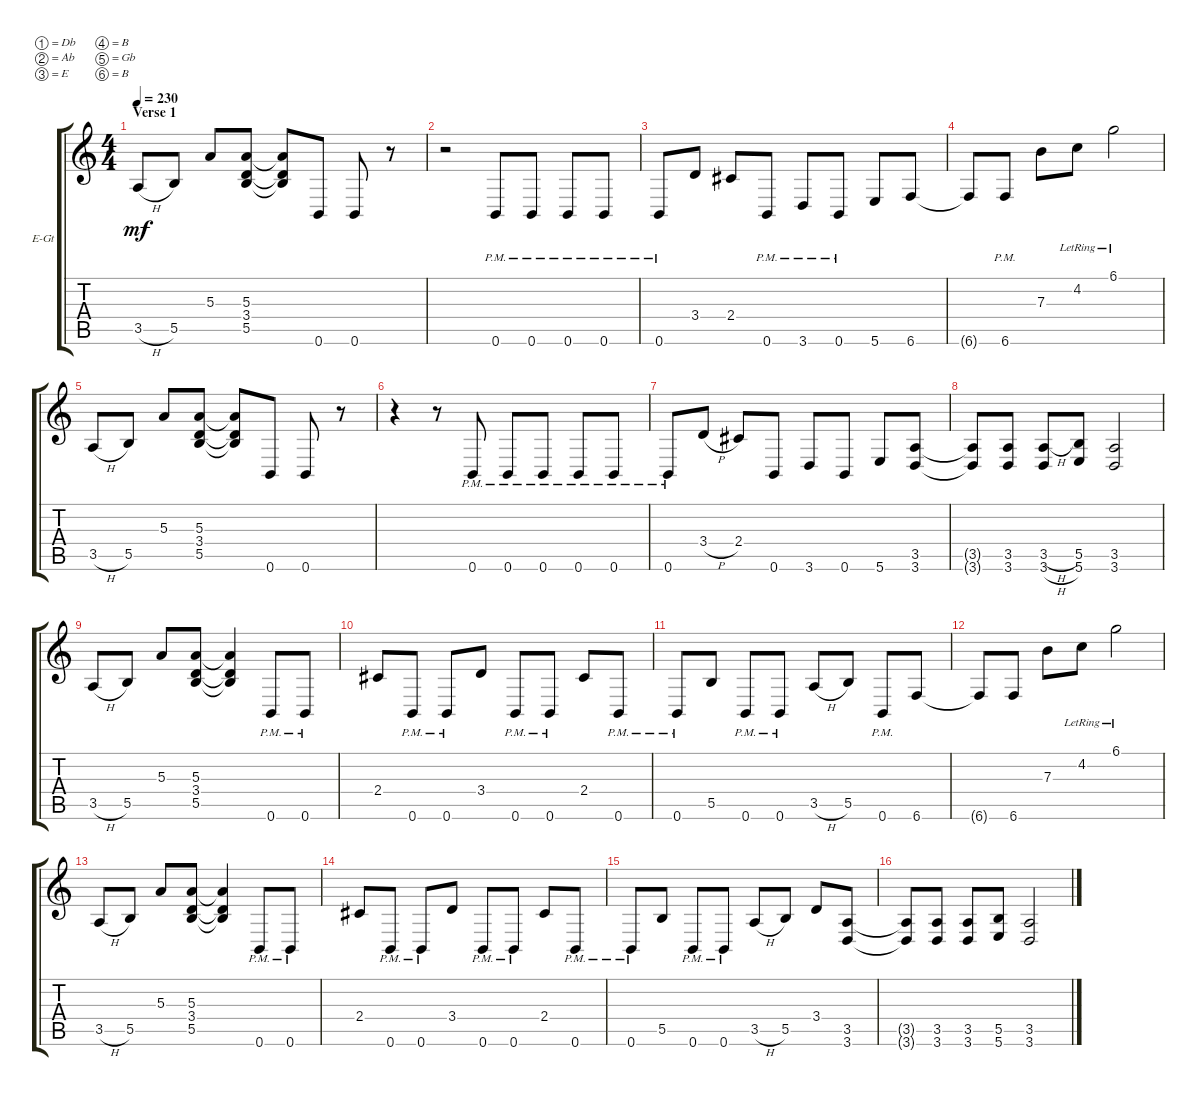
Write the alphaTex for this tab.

\bracketExtendMode groupsimilarinstruments
\firstSystemTrackNameOrientation horizontal
\otherSystemsTrackNameOrientation horizontal
\track ("Electric Guitar 1" "E-Gt") {instrument distortionguitar}
\staff {score tabs}
\tuning (Db4 Ab3 E3 B2 Gb2 B1)
\ts (4 4)
\section ("" "Verse 1")
\tempo 230
\clef g2
\ks c
3.5{h}.8{dy mf} 5.5.8 5.3.8 (5.3 3.4 5.5).8 (5.5{t} 3.4{t} 5.3{t}).8 0.6.8 0.6.8 r.8 |
r.2 0.6{pm}.8 0.6{pm}.8 0.6{pm}.8 0.6{pm}.8 |
0.6{pm}.8 3.4.8 2.4.8 0.6{pm}.8 3.6{pm}.8 0.6{pm}.8 5.6.8 6.6.8 |
6.6{t}.8 6.6{pm}.8 7.3.8 4.2{lr}.8 6.1{lr}.2 |
3.5{h}.8 5.5.8 5.3.8 (5.3 3.4 5.5).8 (5.5{t} 3.4{t} 5.3{t}).8 0.6.8 0.6.8 r.8 |
r.4 r.8 0.6{pm}.8 0.6{pm}.8 0.6{pm}.8 0.6{pm}.8 0.6{pm}.8 |
0.6{pm}.8 3.4{h}.8 2.4.8 0.6.8 3.6.8 0.6.8 5.6.8 (3.6 3.5).8 |
(3.6{t} 3.5{t}).8 (3.6 3.5).8 (3.6{h} 3.5{h}).8 (5.6 5.5).8 (3.6 3.5).2 |
3.5{h}.8 5.5.8 5.3.8 (3.4 5.3 5.5).8 (3.4{t} 5.5{t} 5.3{t}).4 0.6{pm}.8 0.6{pm}.8 |
2.4.8 0.6{pm}.8 0.6{pm}.8 3.4.8 0.6{pm}.8 0.6{pm}.8 2.4.8 0.6{pm}.8 |
0.6{pm}.8 5.5.8 0.6{pm}.8 0.6{pm}.8 3.5{h}.8 5.5.8 0.6{pm}.8 6.6.8 |
6.6{t}.8 6.6.8 7.3.8 4.2{lr}.8 6.1{lr}.2 |
3.5{h}.8 5.5.8 5.3.8 (3.4 5.3 5.5).8 (3.4{t} 5.3{t} 5.5{t}).4 0.6{pm}.8 0.6{pm}.8 |
2.4.8 0.6{pm}.8 0.6{pm}.8 3.4.8 0.6{pm}.8 0.6{pm}.8 2.4.8 0.6{pm}.8 |
0.6{pm}.8 5.5.8 0.6{pm}.8 0.6{pm}.8 3.5{h}.8 5.5.8 3.4.8 (3.5 3.6).8 |
(3.6{t} 3.5{t}).8 (3.6 3.5).8 (3.6 3.5).8 (5.5 5.6).8 (3.5 3.6).2
